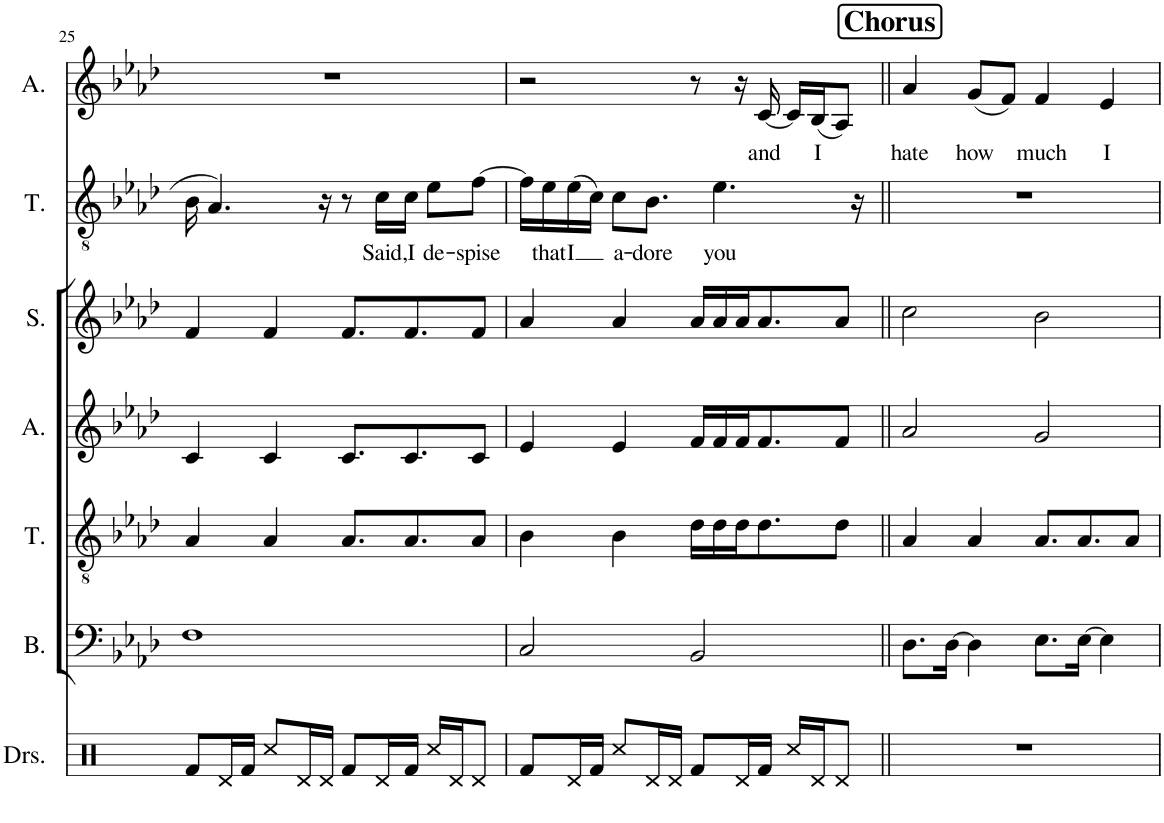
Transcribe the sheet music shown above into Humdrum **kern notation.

**kern	**kern	**kern	**kern	**kern	**kern	**text	**kern	**text
*part7	*part6	*part5	*part4	*part3	*part2	*part2	*part1	*part1
*staff7	*staff6	*staff5	*staff4	*staff3	*staff2	*staff2	*staff1	*staff1
*I"Drumset	*I"Bass	*I"Tenor	*I"Alto	*I"Soprano	*I"Tenor	*	*I"Alto	*
*I'Drs.	*I'B.	*I'T.	*I'A.	*I'S.	*I'T.	*	*I'A.	*
!!LO:PB:g=z
*clefX	*clefF4	*clefGv2	*clefG2	*clefG2	*clefGv2	*	*clefG2	*
*k[]	*k[b-e-a-d-]	*k[b-e-a-d-]	*k[b-e-a-d-]	*k[b-e-a-d-]	*k[b-e-a-d-]	*	*k[b-e-a-d-]	*
*M4/4	*M4/4	*M4/4	*M4/4	*M4/4	*M4/4	*	*M4/4	*
=25	=25	=25	=25	=25	=25	=25	=25	=25
8Rf/L	1F	4A-/	4c/	4f/	16B-\	.	1r	.
.	.	.	.	.	4.A-/	.	.	.
16Rd/L	.	.	.	.	.	.	.	.
16Rf/JJ	.	.	.	.	.	.	.	.
8Rcc/L	.	4A-/	4c/	4f/	.	.	.	.
16Rd/L	.	.	.	.	.	.	.	.
16Rd/JJ	.	.	.	.	16r	.	.	.
8Rf/L	.	8.A-/L	8.c/L	8.f/L	8r	.	.	.
!	!	!	!	!	!	!LO:LY:b	!	!
16Rd/L	.	.	.	.	16c\LL	Said,	.	.
!	!	!	!	!	!	!LO:LY:b	!	!
16Rf/JJ	.	8.A-/	8.c/	8.f/	16c\JJ	I	.	.
!	!	!	!	!	!	!LO:LY:b	!	!
16Rcc/LL	.	.	.	.	8e-\L	de-	.	.
16Rd/J	.	.	.	.	.	.	.	.
!	!	!	!	!	!	!LO:LY:b	!	!
8Rd/J	.	8A-/J	8c/J	8f/J	[8f\J	-spise	.	.
=26	=26	=26	=26	=26	=26	=26	=26	=26
8Rf/L	2C/	4B-\	4e-/	4a-/	16f\LL]	.	2r	.
!	!	!	!	!	!	!LO:LY:b	!	!
.	.	.	.	.	16e-\	that	.	.
!	!	!	!	!	!	!LO:LY:b	!	!
16Rd/L	.	.	.	.	(16e-\	I	.	.
16Rf/JJ	.	.	.	.	16c\JJ)	.	.	.
!	!	!	!	!	!	!LO:LY:b	!	!
8Rcc/L	.	4B-\	4e-/	4a-/	8c\L	a-	.	.
!	!	!	!	!	!	!LO:LY:b	!	!
16Rd/L	.	.	.	.	8.B-\J	-dore	.	.
16Rd/JJ	.	.	.	.	.	.	.	.
8Rf/L	2BB-/	16d-\LL	16f/LL	16a-/LL	.	.	8r	.
!	!	!	!	!	!	!LO:LY:b	!	!
.	.	16d-\	16f/	16a-/	4.e-\	you	.	.
16Rd/L	.	16d-\J	16f/J	16a-/J	.	.	16r	.
!	!	!	!	!	!	!	!	!LO:LY:b
16Rf/JJ	.	8.d-\	8.f/	8.a-/	.	.	[16c/	and
16Rcc/LL	.	.	.	.	.	.	16c/LL]	.
!	!	!	!	!	!	!	!	!LO:LY:b
16Rd/J	.	.	.	.	.	.	(16B-/J	I
8Rd/J	.	8d-\J	8f/J	8a-/J	.	.	8A-/J)	.
.	.	.	.	.	16r	.	.	.
!!LO:REH:place=s1:a:B:cj:fs=14:t=Chorus
=27||	=27||	=27||	=27||	=27||	=27||	=27||	=27||	=27||
!	!	!	!	!	!	!	!	!LO:LY:b
1r	8.D-\L	4A-/	2a-/	2cc\	1r	.	4a-/	hate
.	[16D-\Jk	.	.	.	.	.	.	.
!	!	!	!	!	!	!	!	!LO:LY:b
.	4D-\]	4A-/	.	.	.	.	(8g/L	how
.	.	.	.	.	.	.	8f/J)	.
!	!	!	!	!	!	!	!	!LO:LY:b
.	8.E-\L	8.A-/L	2g/	2b-\	.	.	4f/	much
.	[16E-\Jk	8.A-/	.	.	.	.	.	.
!	!	!	!	!	!	!	!	!LO:LY:b
.	4E-\]	.	.	.	.	.	4e-/	I
.	.	8A-/J	.	.	.	.	.	.
=	=	=	=	=	=	=	=	=
*-	*-	*-	*-	*-	*-	*-	*-	*-
